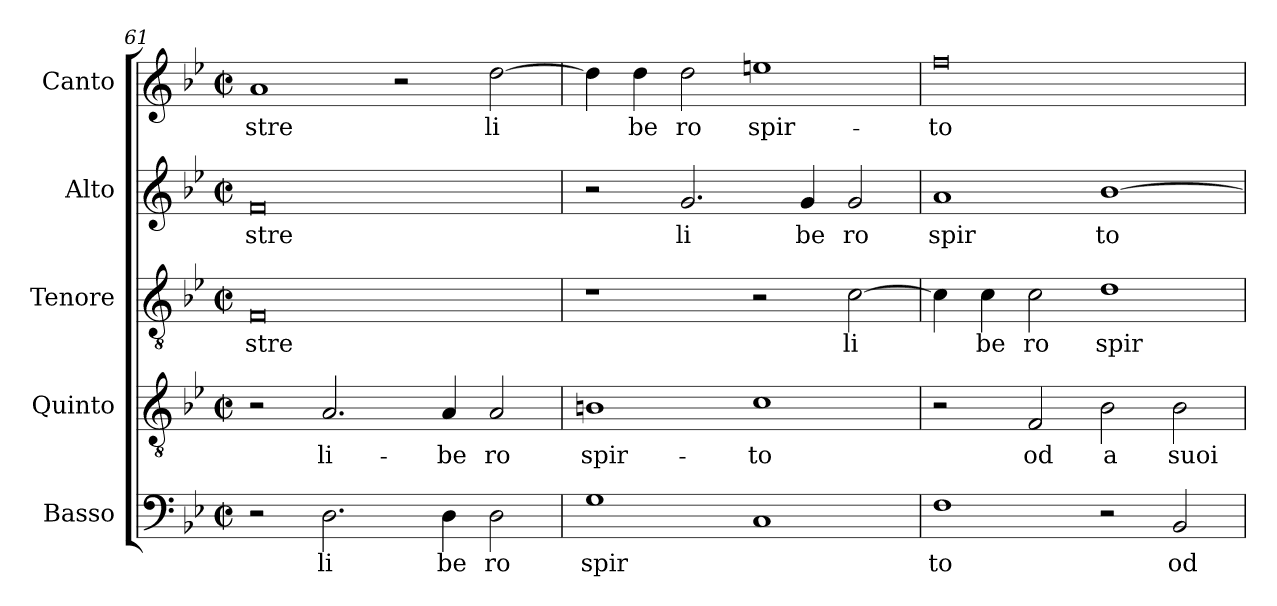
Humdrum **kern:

**kern	**text	**kern	**text	**kern	**text	**kern	**text	**kern	**text
*part5	*part5	*part4	*part4	*part3	*part3	*part2	*part2	*part1	*part1
*staff5	*staff5	*staff4	*staff4	*staff3	*staff3	*staff2	*staff2	*staff1	*staff1
*I"Basso	*	*I"Quinto	*	*I"Tenore	*	*I"Alto	*	*I"Canto	*
*clefF4	*	*clefGv2	*	*clefGv2	*	*clefG2	*	*clefG2	*
*k[b-e-]	*	*k[b-e-]	*	*k[b-e-]	*	*k[b-e-]	*	*k[b-e-]	*
*B-:	*	*B-:	*	*B-:	*	*B-:	*	*B-:	*
*M2/2	*	*M2/2	*	*M2/2	*	*M2/2	*	*M2/2	*
*met(c|)	*	*met(c|)	*	*met(c|)	*	*met(c|)	*	*met(c|)	*
=61	=61	=61	=61	=61	=61	=61	=61	=61	=61
!	!	!	!	!	!LO:LY:b:cj	!	!LO:LY:b:cj	!	!LO:LY:b
2r	.	2r	.	0F	stre	0f	stre	1a	-stre
!	!LO:LY:b	!	!LO:LY:b:cj	!	!	!	!	!	!
2.D\	li	2.A/	li-	.	.	.	.	.	.
.	.	.	.	.	.	.	.	2r	.
!	!LO:LY:b	!	!LO:LY:b:cj	!	!	!	!	!	!
4D\	be	4A/	-be	.	.	.	.	.	.
!	!LO:LY:b	!	!LO:LY:b:cj	!	!	!	!	!	!LO:LY:b
2D\	ro	2A/	ro	.	.	.	.	[>2dd\	li-
=62	=62	=62	=62	=62	=62	=62	=62	=62	=62
!	!LO:LY:b	!	!LO:LY:b:cj	!	!	!	!	!	!LO:LY:b
1G	spir	1Bn	spir-	1r	.	2r	.	4dd\]	--
!	!	!	!	!	!	!	!	!	!LO:LY:b
.	.	.	.	.	.	.	.	4dd\	-be
!	!	!	!	!	!	!	!LO:LY:b:cj	!	!LO:LY:b
.	.	.	.	.	.	2.g/	li	2dd\	ro
!	!LO:LY:b	!	!LO:LY:b:cj	!	!	!	!	!	!LO:LY:b
1C	.	1c	-to	2r	.	.	.	1een	spir-
!	!	!	!	!	!	!	!LO:LY:b:cj	!	!
.	.	.	.	.	.	4g/	be	.	.
!	!	!	!	!	!LO:LY:b:cj	!	!LO:LY:b:cj	!	!
.	.	.	.	[>2c\	li	2g/	ro	.	.
=63	=63	=63	=63	=63	=63	=63	=63	=63	=63
!	!LO:LY:b	!	!	!	!LO:LY:b:cj	!	!LO:LY:b:cj	!	!LO:LY:b
1F	to	2r	.	4c\]	.	1a	spir	0ff	-to
!	!	!	!	!	!LO:LY:b:cj	!	!	!	!
.	.	.	.	4c\	be	.	.	.	.
!	!	!	!LO:LY:b:cj	!	!LO:LY:b:cj	!	!	!	!
.	.	2F/	od	2c\	ro	.	.	.	.
!	!	!	!LO:LY:b:cj	!	!LO:LY:b:cj	!	!LO:LY:b:cj	!	!
2r	.	2B-\	a	1d	spir	[>1b-	to	.	.
!	!LO:LY:b	!	!LO:LY:b:cj	!	!	!	!	!	!
2BB-/	od	2B-\	suoi	.	.	.	.	.	.
=	=	=	=	=	=	=	=	=	=
*-	*-	*-	*-	*-	*-	*-	*-	*-	*-
